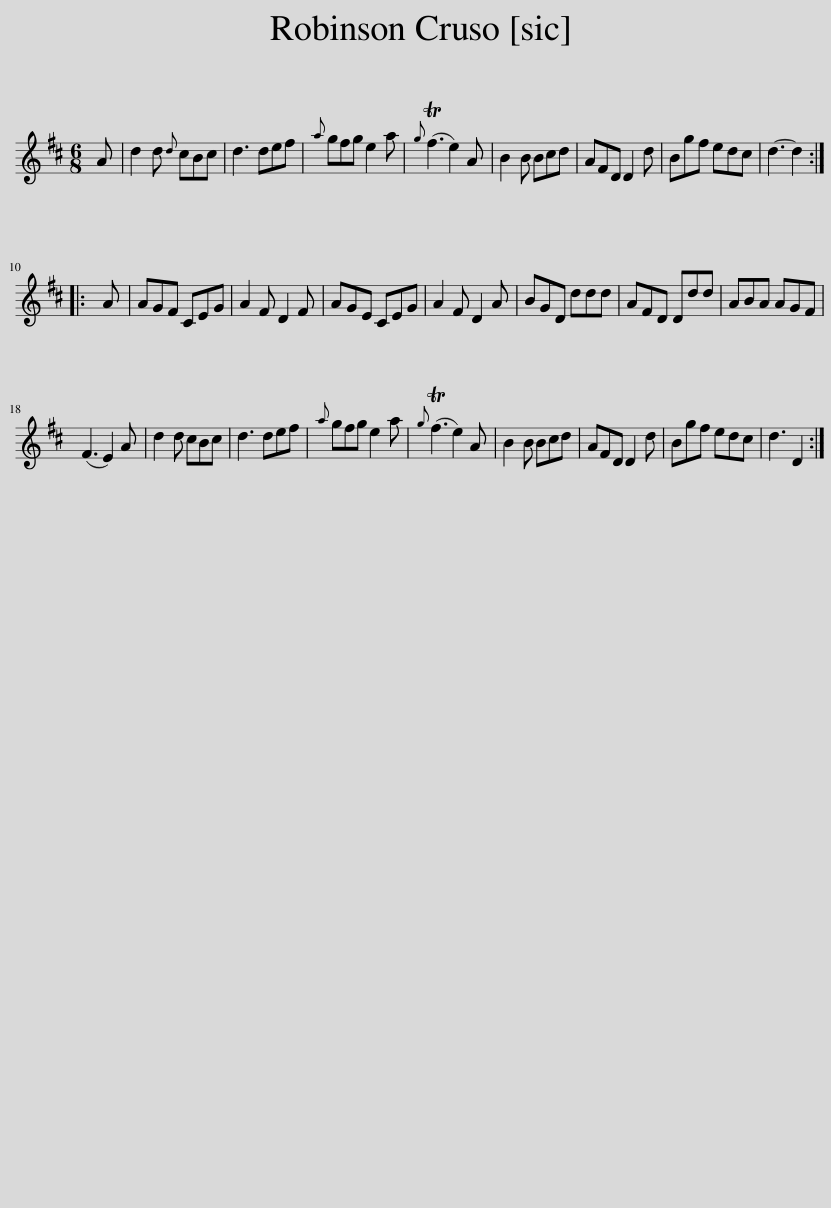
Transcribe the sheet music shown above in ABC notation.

X:1
L:1/8
M:6/8
I:linebreak $
K:D
V:1 treble
V:1
 A | d2 d{d} cBc | d3 def |{a} gfg e2 a |{g} (Tf3 e2) A | %5
 B2 B Bcd | AFD D2 d | Bgf edc | d3- d2 ::$ A | %10
 AGF CEG | A2 F D2 F | AGE CEG | A2 F D2 A | BGD ddd | %15
 AFD Ddd | ABA AGF |$ (F3 E2) A | d2 d cBc | d3 def | %20
{a} gfg e2 a |{g} (Tf3 e2) A | B2 B Bcd | AFD D2 d | Bgf edc | %25
 d3 D2 :| %26
